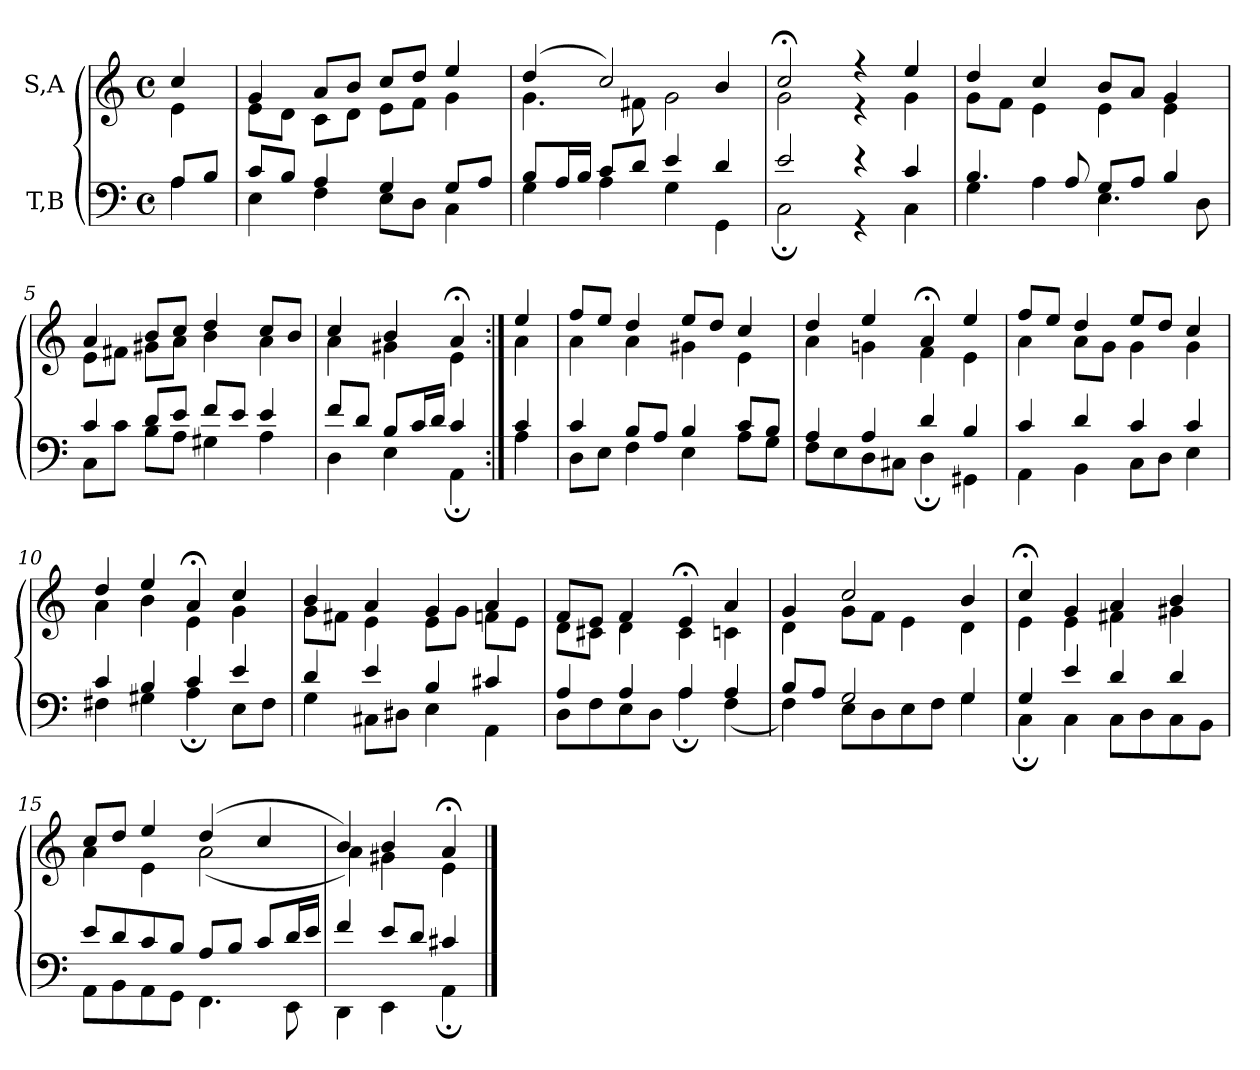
**kern	**kern
*part2	*part1
*staff2	*staff1
*I"T,B	*I"S,A
*clefF4	*clefG2
*k[]	*k[]
*M4/4	*M4/4
*met(c)	*met(c)
=	=
*^	*^
8AL	4A	4cc	4e
8BJ	.	.	.
=1	=1	=1	=1
8cL	4E	4g	8eL
8BJ	.	.	8dJ
4A	4F	8aL	8cL
.	.	8bJ	8dJ
4G	8EL	8ccL	8eL
.	8DJ	8ddJ	8fJ
8GL	4C	4ee	4g
8AJ	.	.	.
=2	=2	=2	=2
8BL	4G	(>4dd	4.g
16AL	.	.	.
16BJJ	.	.	.
8cL	4A	2cc)	.
8dJ	.	.	8f#X
4e	4G	.	2g
4d	4GG	4b	.
=3	=3	=3	=3
2e	2C;	2cc;<	2g
4r	4r	4r	4r
4c	4C	4ee	4g
=4	=4	=4	=4
4.B	4G	4dd	8gL
.	.	.	8fJ
.	4A	4cc	4e
8A	.	.	.
8GL	4.E	8bL	4e
8AJ	.	8aJ	.
4B	.	4g	4e
.	8D	.	.
=5	=5	=5	=5
4c	8CL	4a	8eL
.	8cJ	.	8f#XJ
8dL	8BL	8bL	8g#XL
8eJ	8AJ	8ccJ	8aJ
8fL	4G#X	4dd	4b
8eJ	.	.	.
4e	4A	8ccL	4a
.	.	8bJ	.
=6a	=6a	=6a	=6a
8fL	4D	4cc	4a
8dJ	.	.	.
8BL	4E	4b	4g#X
16cL	.	.	.
16dJJ	.	.	.
4c	4AA;	4a;<	4e
=6b:|!	=6b:|!	=6b:|!	=6b:|!
4c	4A	4ee	4a
=7	=7	=7	=7
4c	8DL	8ffL	4a
.	8EJ	8eeJ	.
8BL	4F	4dd	4a
8AJ	.	.	.
4B	4E	8eeL	4g#X
.	.	8ddJ	.
8cL	8AL	4cc	4e
8BJ	8GJ	.	.
=8	=8	=8	=8
4A	8FL	4dd	4a
.	8E	.	.
4A	8D	4ee	4gn
.	8C#XJ	.	.
4d	4D;	4a;<	4f
4B	4GG#X	4ee	4e
=9	=9	=9	=9
4c	4AA	8ffL	4a
.	.	8eeJ	.
4d	4BB	4dd	8aL
.	.	.	8gJ
4c	8CL	8eeL	4g
.	8DJ	8ddJ	.
4c	4E	4cc	4g
=10	=10	=10	=10
4c	4F#X	4dd	4a
4B	4G#X	4ee	4b
4c	4A;	4a;<	4e
4e	8EL	4cc	4g
.	8F#J	.	.
=11	=11	=11	=11
4d	4G	4b	8gL
.	.	.	8f#XJ
4e	8C#XL	4a	4e
.	8D#XJ	.	.
4B	4E	4g	8eL
.	.	.	8gJ
4c#X	4AA	4a	8fnL
.	.	.	8eJ
=12	=12	=12	=12
4A	8DL	8fL	8dL
.	8F	8eJ	8c#XJ
4A	8E	4f	4d
.	8DJ	.	.
4A	4A;	4e;<	4c#
4A	(<4F	4a	4cn
=13	=13	=13	=13
8BL	4F)	4g	4d
8AJ	.	.	.
2G	8EL	2cc	8gL
.	8D	.	8fJ
.	8E	.	4e
.	8FJ	.	.
4G	4G	4b	4d
=14	=14	=14	=14
4G	4C;	4cc;<	4e
4e	4C	4g	4e
4d	8CL	4a	4f#X
.	8D	.	.
4d	8C	4b	4g#X
.	8BBJ	.	.
=15	=15	=15	=15
8eL	8AAL	8ccL	4a
8d	8BB	8ddJ	.
8c	8AA	4ee	4e
8BJ	8GGJ	.	.
8AL	4.FF	(>4dd	(<2a
8BJ	.	.	.
8cL	.	4cc	.
16dL	8EE	.	.
16eJJ	.	.	.
=16	=16	=16	=16
4f	4DD	4b)	4a)
8eL	4EE	4b	4g#X
8dJ	.	.	.
4c#X	4AA;	4a;<	4e
*v	*v	*	*
*	*v	*v
==	==
*-	*-
